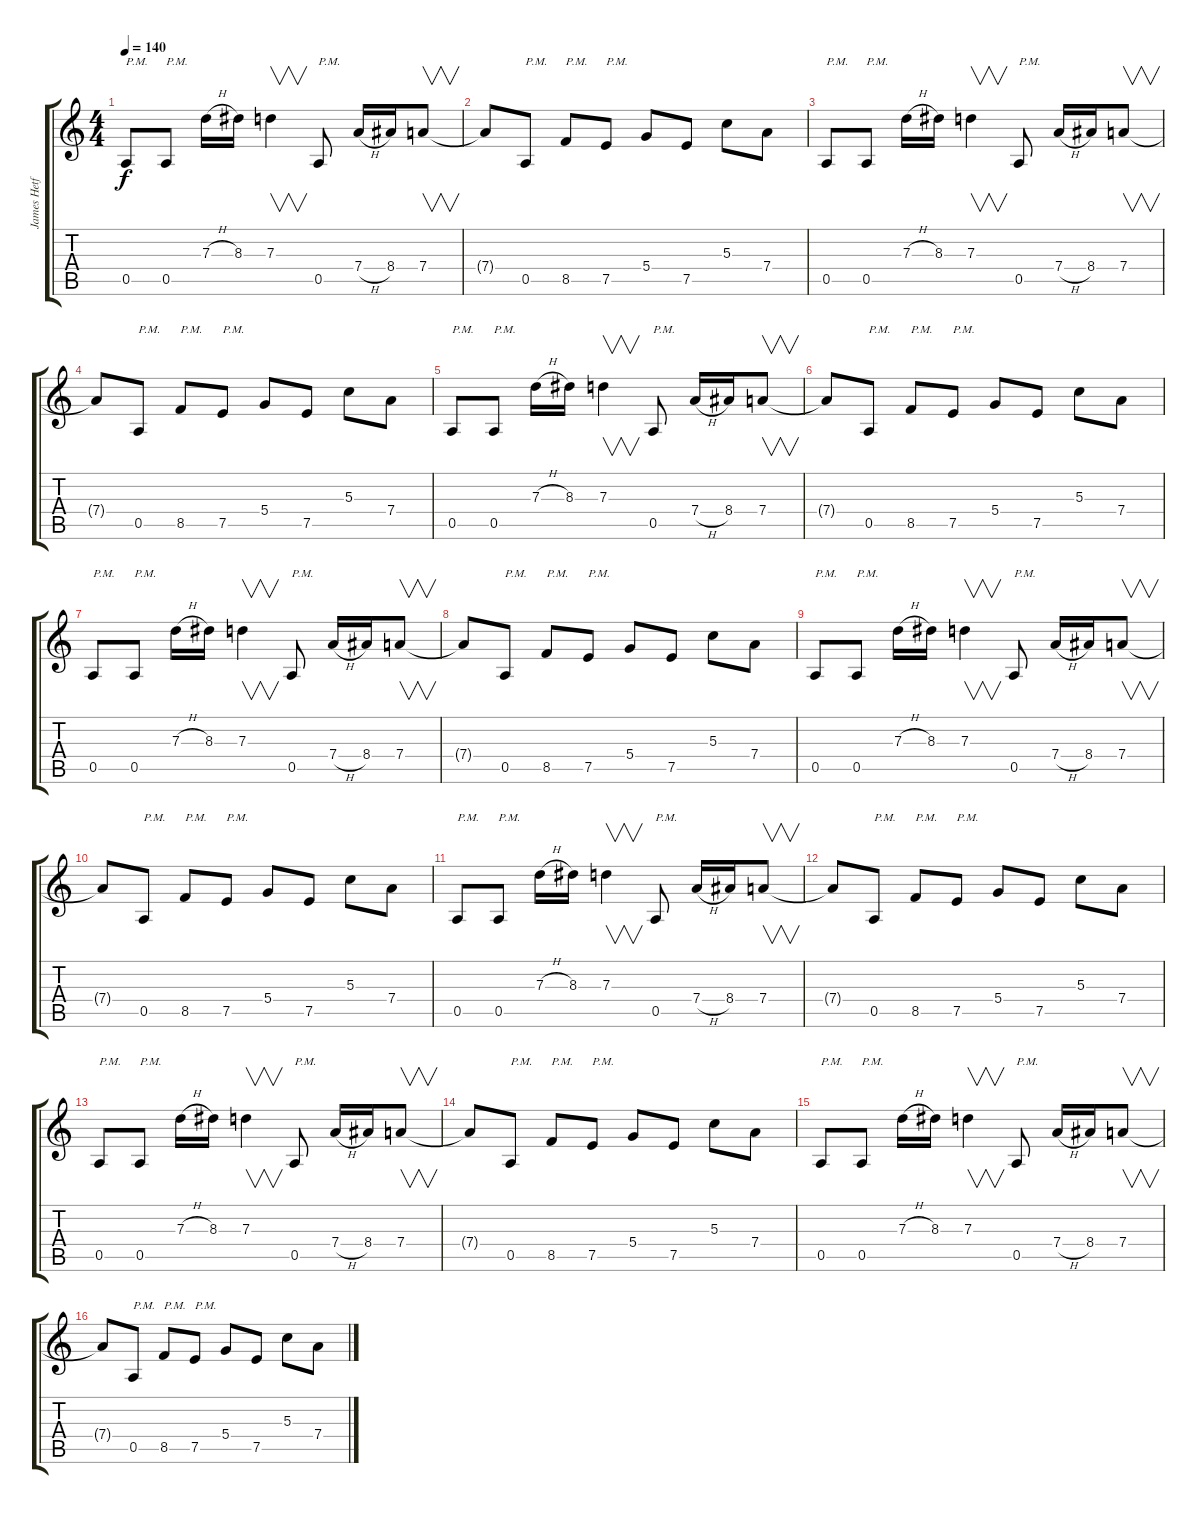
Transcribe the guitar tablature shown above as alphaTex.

\track ("James Hetfield" "James Hetf") {instrument overdrivenguitar}
\staff {score tabs}
\tuning (E4 B3 G3 D3 A2 E2) {hide}
\ts (4 4)
\tempo 140
\clef g2
\ks c
0.5.8{txt "P.M." dy f instrument overdrivenguitar} 0.5.8{txt "P.M."} 7.3{h}.16 8.3.16 7.3.4{v} 0.5.8{txt "P.M."} 7.4{h}.16 8.4.16 7.4.8{v} |
7.4{t}.8 0.5.8{txt "P.M."} 8.5.8{txt "P.M."} 7.5.8{txt "P.M."} 5.4.8 7.5.8 5.3.8 7.4.8 |
0.5.8{txt "P.M."} 0.5.8{txt "P.M."} 7.3{h}.16 8.3.16 7.3.4{v} 0.5.8{txt "P.M."} 7.4{h}.16 8.4.16 7.4.8{v} |
7.4{t}.8 0.5.8{txt "P.M."} 8.5.8{txt "P.M."} 7.5.8{txt "P.M."} 5.4.8 7.5.8 5.3.8 7.4.8 |
0.5.8{txt "P.M."} 0.5.8{txt "P.M."} 7.3{h}.16 8.3.16 7.3.4{v} 0.5.8{txt "P.M."} 7.4{h}.16 8.4.16 7.4.8{v} |
7.4{t}.8 0.5.8{txt "P.M."} 8.5.8{txt "P.M."} 7.5.8{txt "P.M."} 5.4.8 7.5.8 5.3.8 7.4.8 |
0.5.8{txt "P.M."} 0.5.8{txt "P.M."} 7.3{h}.16 8.3.16 7.3.4{v} 0.5.8{txt "P.M."} 7.4{h}.16 8.4.16 7.4.8{v} |
7.4{t}.8 0.5.8{txt "P.M."} 8.5.8{txt "P.M."} 7.5.8{txt "P.M."} 5.4.8 7.5.8 5.3.8 7.4.8 |
0.5.8{txt "P.M."} 0.5.8{txt "P.M."} 7.3{h}.16 8.3.16 7.3.4{v} 0.5.8{txt "P.M."} 7.4{h}.16 8.4.16 7.4.8{v} |
7.4{t}.8 0.5.8{txt "P.M."} 8.5.8{txt "P.M."} 7.5.8{txt "P.M."} 5.4.8 7.5.8 5.3.8 7.4.8 |
0.5.8{txt "P.M."} 0.5.8{txt "P.M."} 7.3{h}.16 8.3.16 7.3.4{v} 0.5.8{txt "P.M."} 7.4{h}.16 8.4.16 7.4.8{v} |
7.4{t}.8 0.5.8{txt "P.M."} 8.5.8{txt "P.M."} 7.5.8{txt "P.M."} 5.4.8 7.5.8 5.3.8 7.4.8 |
0.5.8{txt "P.M."} 0.5.8{txt "P.M."} 7.3{h}.16 8.3.16 7.3.4{v} 0.5.8{txt "P.M."} 7.4{h}.16 8.4.16 7.4.8{v} |
7.4{t}.8 0.5.8{txt "P.M."} 8.5.8{txt "P.M."} 7.5.8{txt "P.M."} 5.4.8 7.5.8 5.3.8 7.4.8 |
0.5.8{txt "P.M."} 0.5.8{txt "P.M."} 7.3{h}.16 8.3.16 7.3.4{v} 0.5.8{txt "P.M."} 7.4{h}.16 8.4.16 7.4.8{v} |
7.4{t}.8 0.5.8{txt "P.M."} 8.5.8{txt "P.M."} 7.5.8{txt "P.M."} 5.4.8 7.5.8 5.3.8 7.4.8
